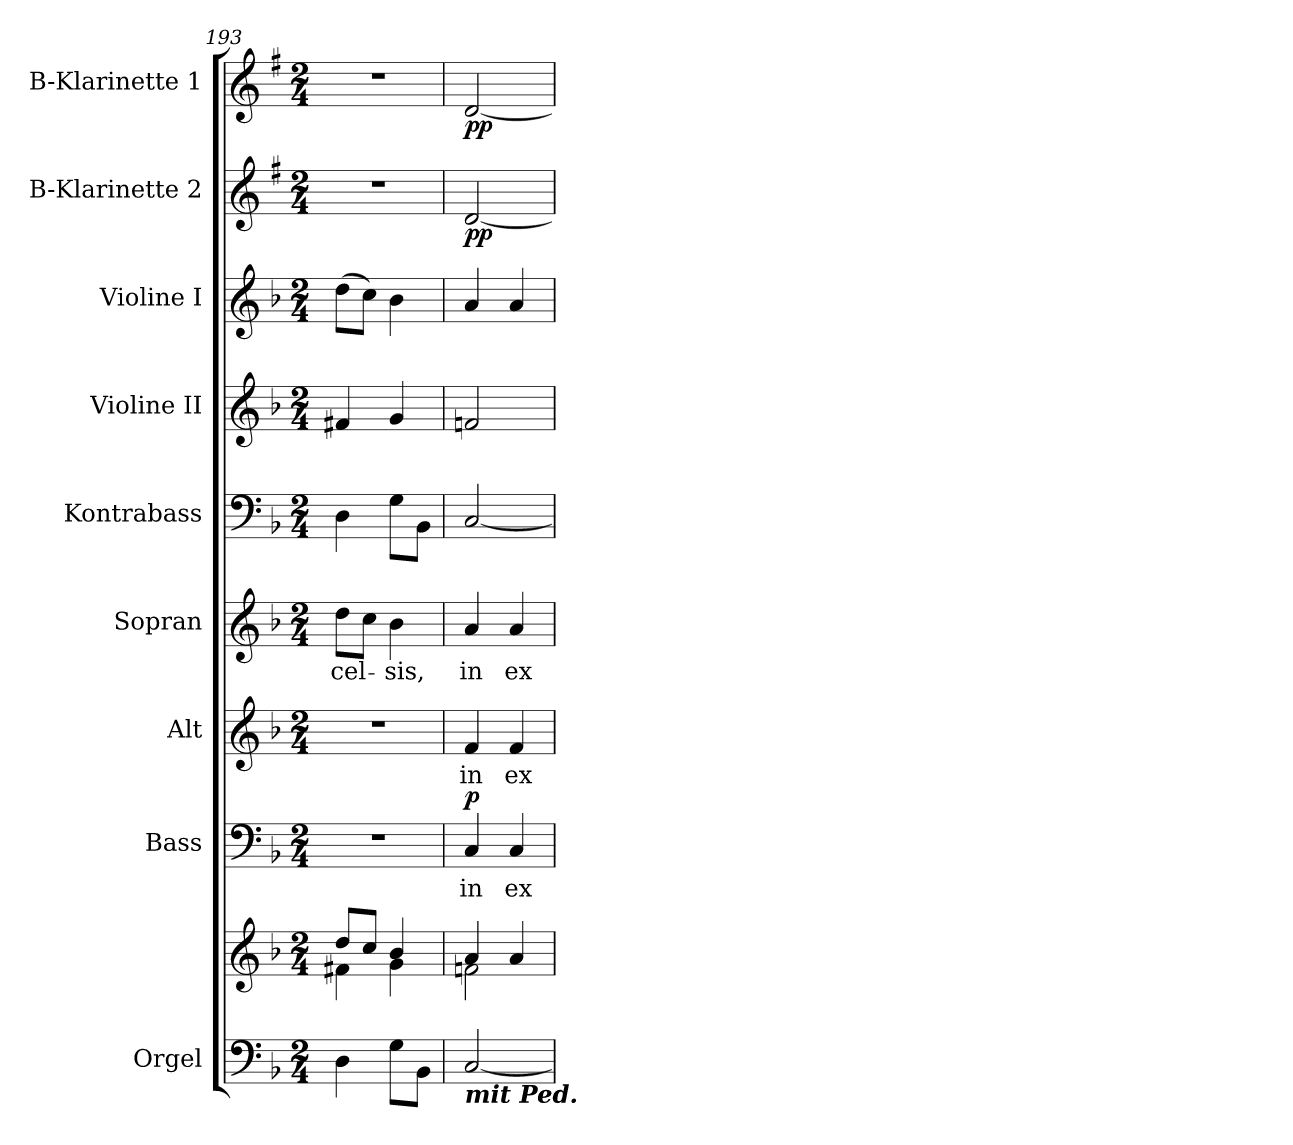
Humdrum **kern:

**kern	**kern	**kern	**text	**dynam	**kern	**text	**kern	**text	**kern	**kern	**kern	**kern	**dynam	**kern	**dynam
*part9	*part9	*part8	*part8	*part8	*part7	*part7	*part6	*part6	*part5	*part4	*part3	*part2	*part2	*part1	*part1
*staff10	*staff9	*staff8	*staff8	*staff8	*staff7	*staff7	*staff6	*staff6	*staff5	*staff4	*staff3	*staff2	*staff2	*staff1	*staff1
*I"Orgel	*	*I"Bass	*	*	*I"Alt	*	*I"Sopran	*	*I"Kontrabass	*I"Violine II	*I"Violine I	*I"B-Klarinette 2	*	*I"B-Klarinette 1	*
*I'Org.	*	*I'B.	*	*	*I'A.	*	*I'S.	*	*I'Kb.	*I'Vl. II	*I'Vl. I	*I'B Kl. 2	*	*I'B Kl. 1	*
*clefF4	*clefG2	*clefF4	*	*	*clefG2	*	*clefG2	*	*clefF4	*clefG2	*clefG2	*clefG2	*	*clefG2	*
*	*	*	*	*	*	*	*	*	*ITrd7c12	*	*	*ITrd1c2	*	*ITrd1c2	*
*k[b-]	*k[b-]	*k[b-]	*	*	*k[b-]	*	*k[b-]	*	*k[b-]	*k[b-]	*k[b-]	*k[b-]	*	*k[b-]	*
*F:	*F:	*F:	*	*	*F:	*	*F:	*	*F:	*F:	*F:	*F:	*	*F:	*
*M2/4	*M2/4	*M2/4	*	*	*M2/4	*	*M2/4	*	*M2/4	*M2/4	*M2/4	*M2/4	*	*M2/4	*
=193	=193	=193	=193	=193	=193	=193	=193	=193	=193	=193	=193	=193	=193	=193	=193
*	*^	*	*	*	*	*	*	*	*	*	*	*	*	*	*
!	!	!	!	!	!	!	!	!	!LO:LY:b	!	!	!	!	!	!	!
4D\	8dd/L	4f#X\	2r	.	.	2r	.	8dd\L	-cel-	4DD\	4f#X/	(>8dd\L	2r	.	2r	.
.	8cc/J	.	.	.	.	.	.	8cc\J	.	.	.	8cc\J)	.	.	.	.
!	!	!	!	!	!	!	!	!	!LO:LY:b	!	!	!	!	!	!	!
8G\L	4b-/	4g\	.	.	.	.	.	4b-\	-sis,	8GG\L	4g/	4b-\	.	.	.	.
8BB-\J	.	.	.	.	.	.	.	.	.	8BBB-\J	.	.	.	.	.	.
=194	=194	=194	=194	=194	=194	=194	=194	=194	=194	=194	=194	=194	=194	=194	=194	=194
!LO:TX:b:Bi:t=mit Ped.	!	!	!	!	!	!	!	!	!	!	!	!	!	!	!	!
!	!	!	!	!LO:LY:b	!LO:DY:a	!	!LO:LY:b	!	!LO:LY:b	!	!	!	!	!LO:DY:b	!	!LO:DY:b
[2C/	4a/	2fn\	4C/	in	p	4f/	in	4a/	in	[2CC/	2fn/	4a/	[2c/	pp	[2c/	pp
!	!	!	!	!LO:LY:b	!	!	!LO:LY:b	!	!LO:LY:b	!	!	!	!	!	!	!
.	4a/	.	4C/	ex-	.	4f/	ex-	4a/	ex-	.	.	4a/	.	.	.	.
*	*v	*v	*	*	*	*	*	*	*	*	*	*	*	*	*	*
=	=	=	=	=	=	=	=	=	=	=	=	=	=	=	=
*-	*-	*-	*-	*-	*-	*-	*-	*-	*-	*-	*-	*-	*-	*-	*-
